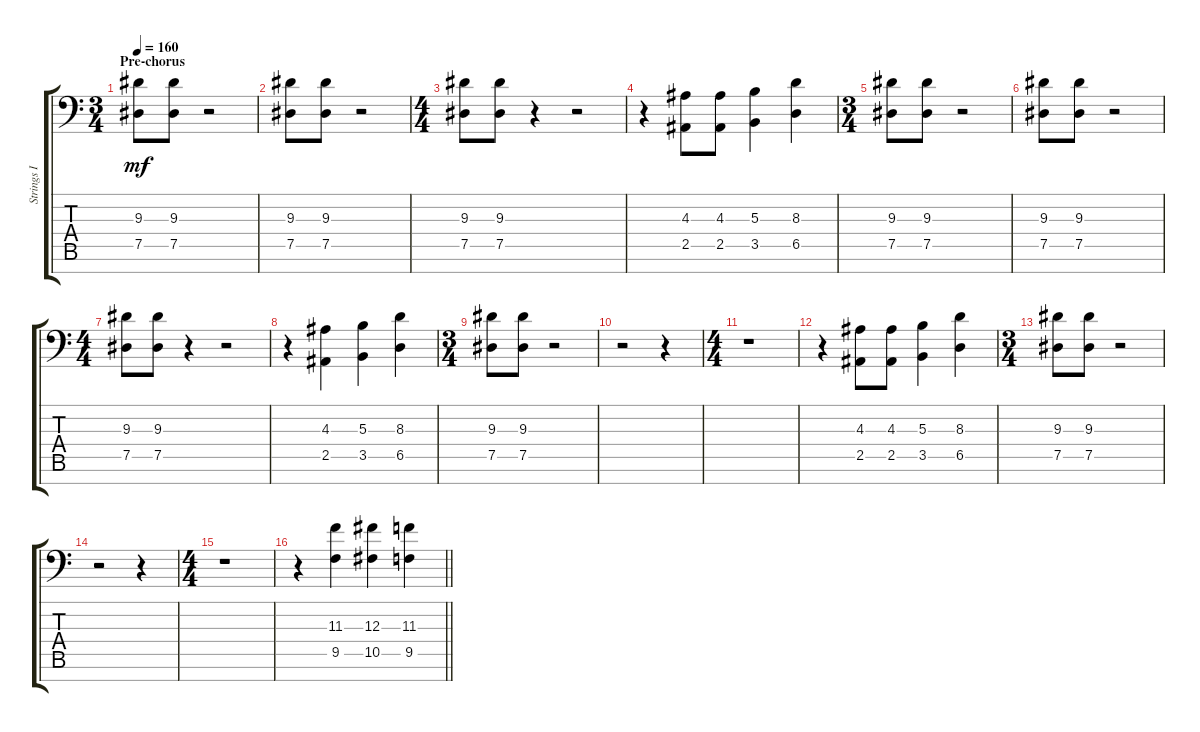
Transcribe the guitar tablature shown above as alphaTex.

\track ("Strings I" "Strings I") {instrument stringensemble1}
\staff {score tabs}
\tuning (Eb4 Bb3 Gb3 Db3 Ab2 Eb2 Bb1) {hide}
\ts (3 4)
\section ("" "Pre-chorus")
\tempo 160
\clef f4
\ks c
(9.3 7.5).8{dy mf} (9.3 7.5).8 r.2 |
(9.3 7.5).8 (9.3 7.5).8 r.2 |
\ts (4 4)
(9.3 7.5).8 (9.3 7.5).8 r.4 r.2 |
r.4 (4.3 2.5).8 (4.3 2.5).8 (5.3 3.5).4 (8.3 6.5).4 |
\ts (3 4)
(9.3 7.5).8 (9.3 7.5).8 r.2 |
(9.3 7.5).8 (9.3 7.5).8 r.2 |
\ts (4 4)
(9.3 7.5).8 (9.3 7.5).8 r.4 r.2 |
r.4 (4.3 2.5).4 (5.3 3.5).4 (8.3 6.5).4 |
\ts (3 4)
(9.3 7.5).8 (9.3 7.5).8 r.2 |
r.2 r.4 |
\ts (4 4)
r.1 |
r.4 (4.3 2.5).8 (4.3 2.5).8 (5.3 3.5).4 (8.3 6.5).4 |
\ts (3 4)
(9.3 7.5).8 (9.3 7.5).8 r.2 |
r.2 r.4 |
\ts (4 4)
r.1 |
\barLineRight lightlight
r.4 (11.3 9.5).4 (12.3 10.5).4 (11.3 9.5).4
